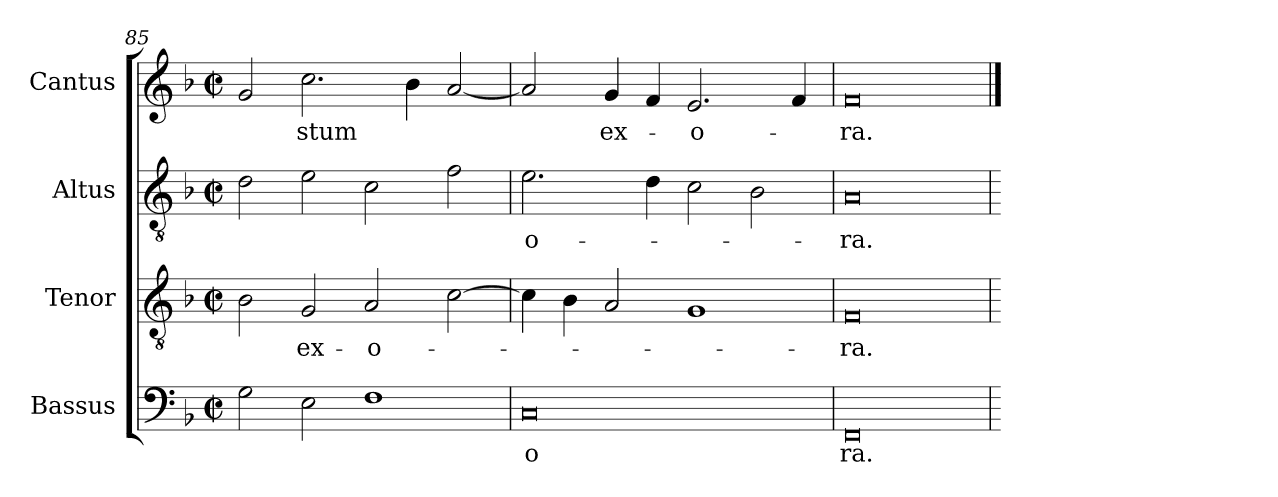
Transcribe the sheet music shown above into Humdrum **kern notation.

**kern	**text	**kern	**text	**kern	**text	**kern	**text
*part4	*part4	*part3	*part3	*part2	*part2	*part1	*part1
*staff4	*staff4	*staff3	*staff3	*staff2	*staff2	*staff1	*staff1
*I"Bassus	*	*I"Tenor	*	*I"Altus	*	*I"Cantus	*
*clefF4	*	*clefGv2	*	*clefGv2	*	*clefG2	*
*k[b-]	*	*k[b-]	*	*k[b-]	*	*k[b-]	*
*F:	*	*F:	*	*F:	*	*F:	*
*M2/2	*	*M2/2	*	*M2/2	*	*M2/2	*
*met(c|)	*	*met(c|)	*	*met(c|)	*	*met(c|)	*
=85	=85	=85	=85	=85	=85	=85	=85
2G\	.	2B-\	.	2d\	.	2g/	.
!	!	!	!LO:LY:b:cj	!	!	!	!LO:LY:b
2E\	.	2G/	ex-	2e\	.	2.cc\	-stum
!	!	!	!LO:LY:b:cj	!	!	!	!
1F	.	2A/	-o-	2c\	.	.	.
.	.	.	.	.	.	4b-\	.
.	.	[>2c\	.	2f\	.	[<2a/	.
=86	=86	=86	=86	=86	=86	=86	=86
!	!LO:LY:b:cj	!	!	!	!LO:LY:b:cj	!	!
0C	o	4c\]	.	2.e\	-o-	2a/]	.
.	.	4B-\	.	.	.	.	.
!	!	!	!	!	!	!	!LO:LY:b:cj
.	.	2A/	.	.	.	4g/	ex-
.	.	.	.	4d\	.	4f/	.
!	!	!	!	!	!	!	!LO:LY:b:cj
.	.	1G	.	2c\	.	2.e/	-o-
.	.	.	.	2B-\	.	.	.
.	.	.	.	.	.	4f/	.
=87	=87	=87	=87	=87	=87	=87	=87
!	!LO:LY:b:cj	!	!LO:LY:b:cj	!	!LO:LY:b:cj	!	!LO:LY:b:cj
0FF	ra.	0F	-ra.	0A	-ra.	0f	-ra.
=	==	=	==	=	==	==	==
*-	*-	*-	*-	*-	*-	*-	*-
